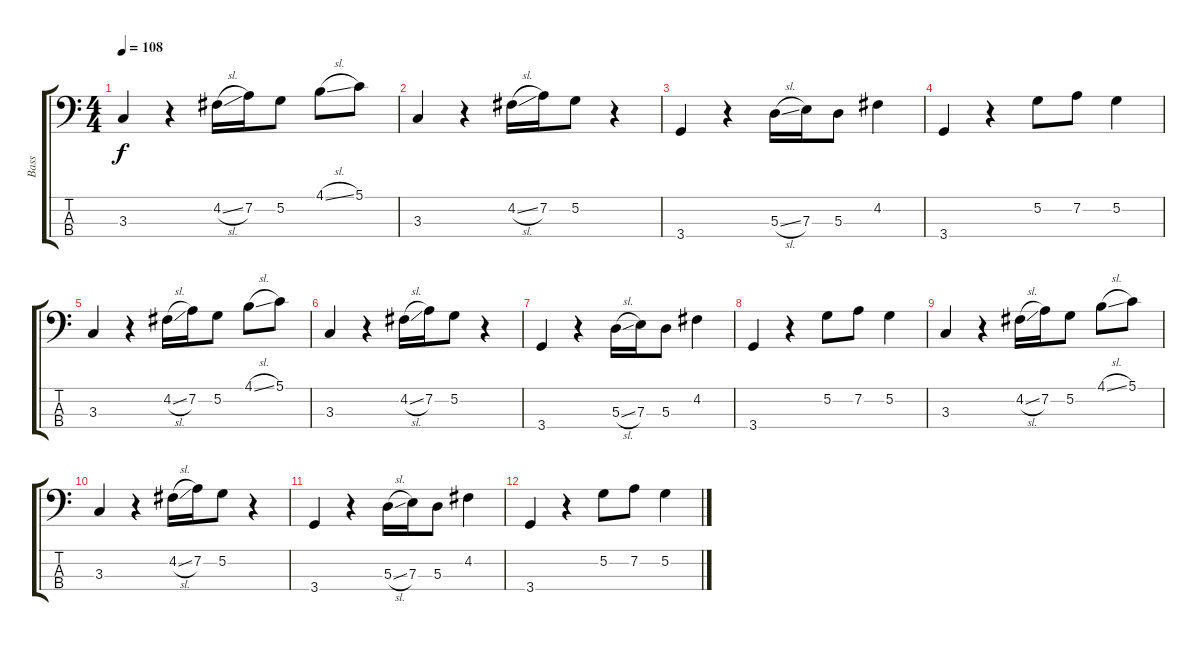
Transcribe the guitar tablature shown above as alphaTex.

\track ("Bass" "Bass") {instrument electricbassfinger}
\staff {score tabs}
\tuning (G2 D2 A1 E1) {hide}
\ts (4 4)
\tempo 108
\clef f4
\ks c
3.3.4{dy f} r.4 4.2{sl}.16 7.2.16 5.2.8 4.1{sl}.8 5.1.8 |
3.3.4 r.4 4.2{sl}.16 7.2.16 5.2.8 r.4 |
3.4.4 r.4 5.3{sl}.16 7.3.16 5.3.8 4.2.4 |
3.4.4 r.4 5.2.8 7.2.8 5.2.4 |
3.3.4 r.4 4.2{sl}.16 7.2.16 5.2.8 4.1{sl}.8 5.1.8 |
3.3.4 r.4 4.2{sl}.16 7.2.16 5.2.8 r.4 |
3.4.4 r.4 5.3{sl}.16 7.3.16 5.3.8 4.2.4 |
3.4.4 r.4 5.2.8 7.2.8 5.2.4 |
3.3.4 r.4 4.2{sl}.16 7.2.16 5.2.8 4.1{sl}.8 5.1.8 |
3.3.4 r.4 4.2{sl}.16 7.2.16 5.2.8 r.4 |
3.4.4 r.4 5.3{sl}.16 7.3.16 5.3.8 4.2.4 |
3.4.4 r.4 5.2.8 7.2.8 5.2.4
